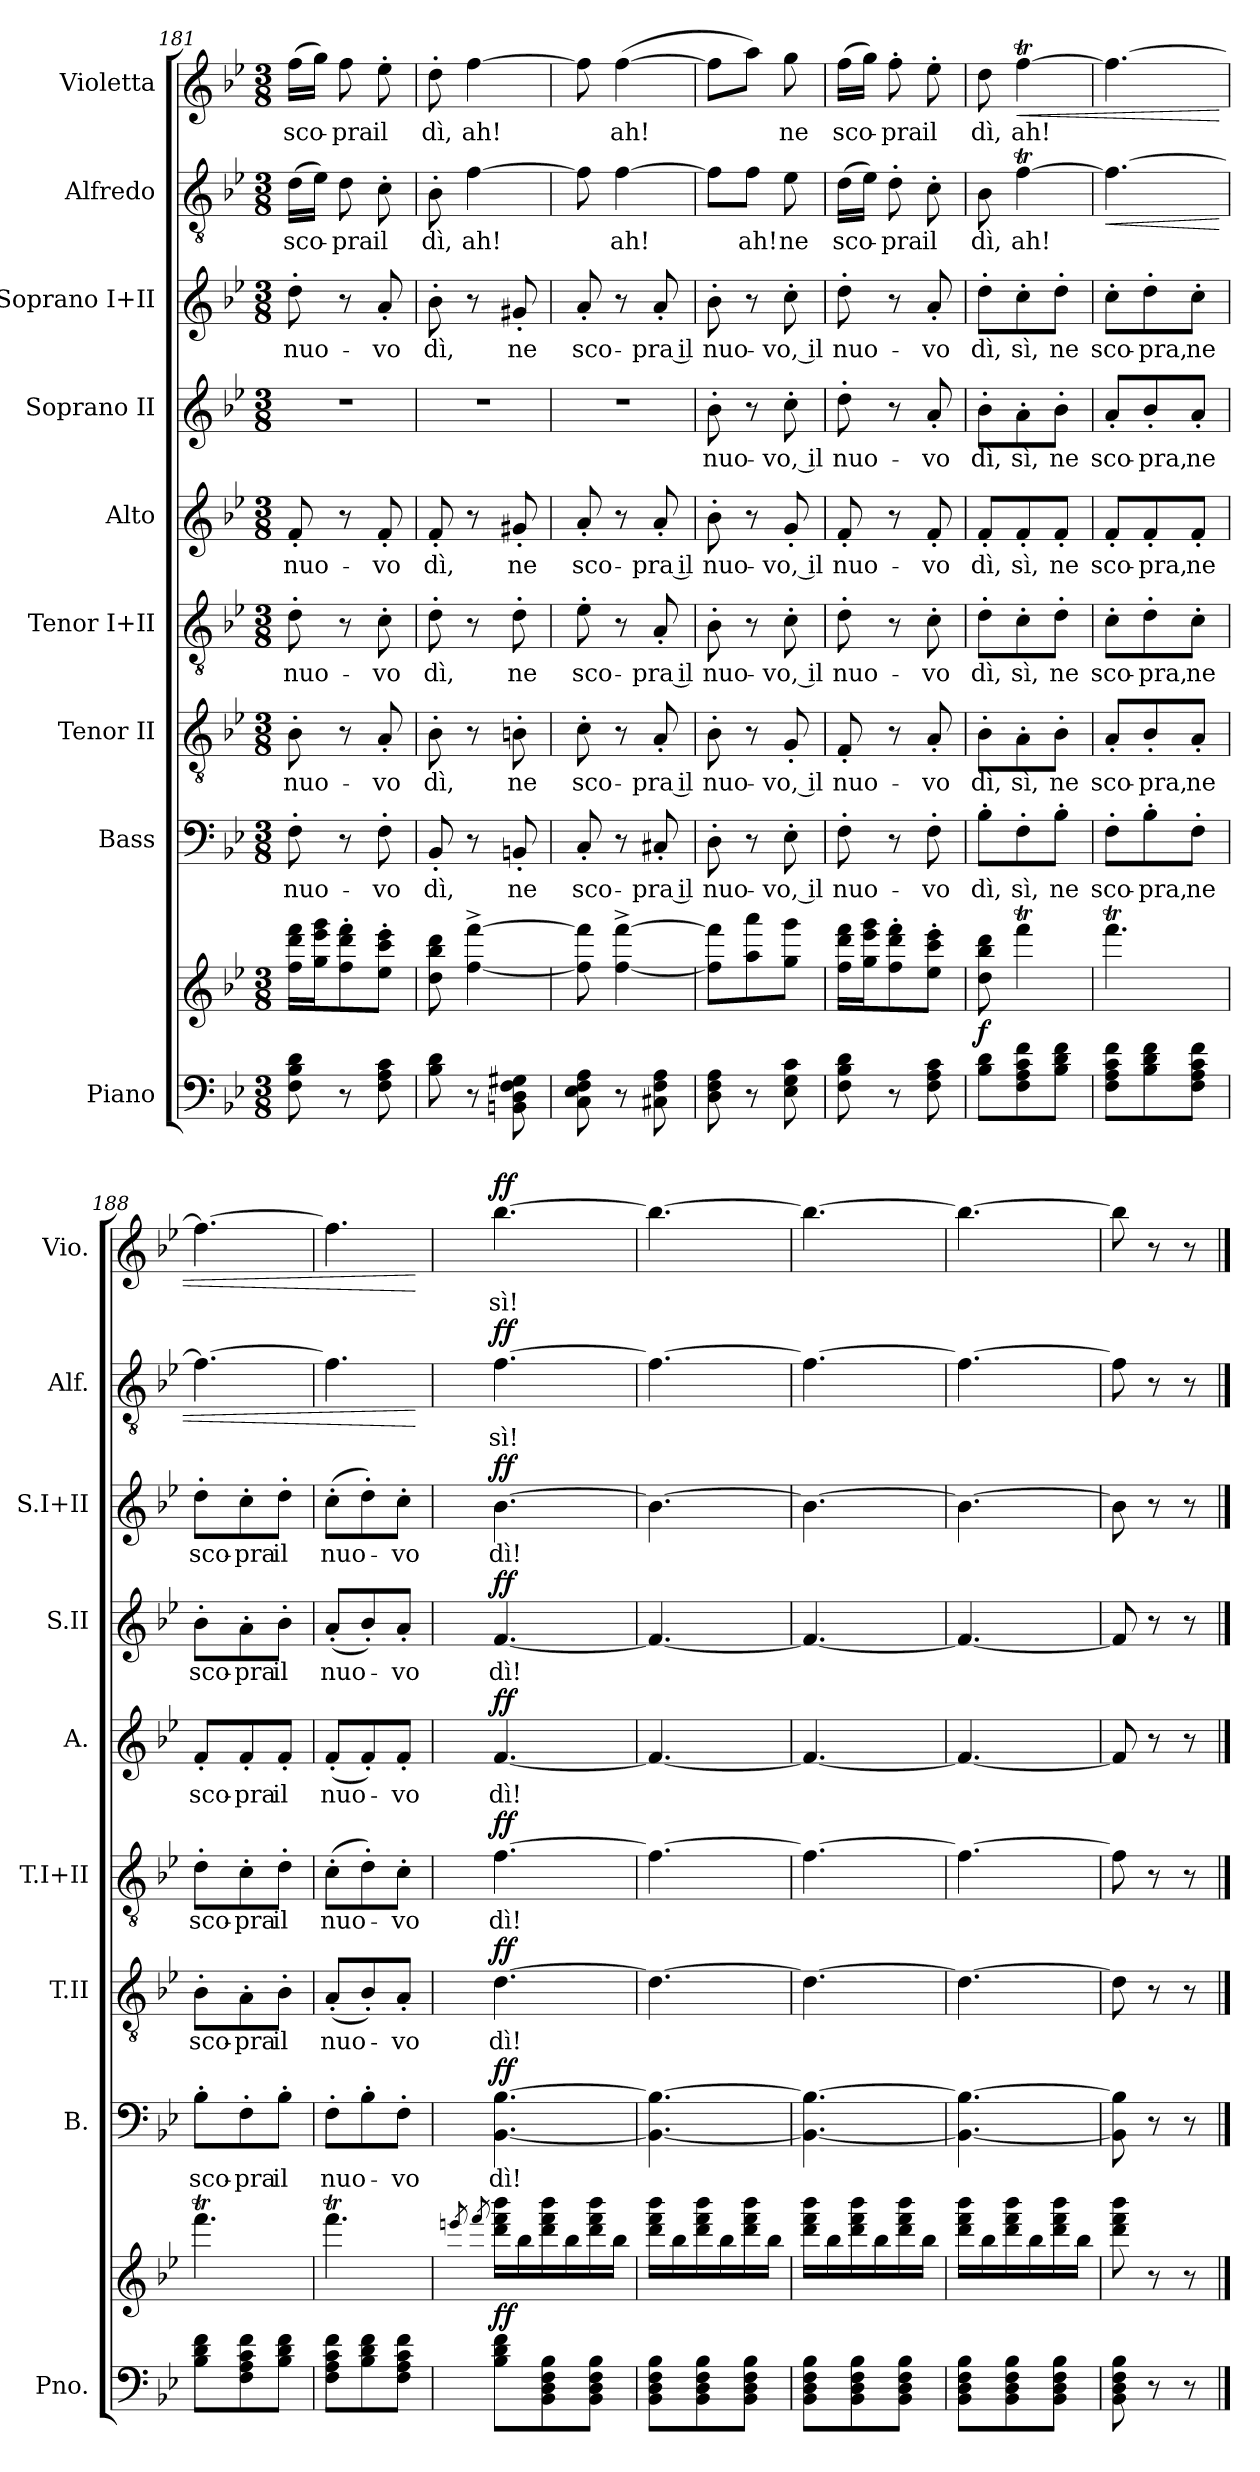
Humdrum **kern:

**kern	**kern	**dynam	**kern	**text	**dynam	**kern	**text	**dynam	**kern	**text	**dynam	**kern	**text	**dynam	**kern	**text	**dynam	**kern	**text	**dynam	**kern	**text	**dynam	**kern	**text	**dynam
*part9	*part9	*part9	*part8	*part8	*part8	*part7	*part7	*part7	*part6	*part6	*part6	*part5	*part5	*part5	*part4	*part4	*part4	*part3	*part3	*part3	*part2	*part2	*part2	*part1	*part1	*part1
*staff10	*staff9	*staff9/10	*staff8	*staff8	*staff8	*staff7	*staff7	*staff7	*staff6	*staff6	*staff6	*staff5	*staff5	*staff5	*staff4	*staff4	*staff4	*staff3	*staff3	*staff3	*staff2	*staff2	*staff2	*staff1	*staff1	*staff1
*I"Piano	*	*	*I"Bass	*	*	*I"Tenor II	*	*	*I"Tenor I+II	*	*	*I"Alto	*	*	*I"Soprano II	*	*	*I"Soprano I+II	*	*	*I"Alfredo	*	*	*I"Violetta	*	*
*I'Pno.	*	*	*I'B.	*	*	*I'T.II	*	*	*I'T.I+II	*	*	*I'A.	*	*	*I'S.II	*	*	*I'S.I+II	*	*	*I'Alf.	*	*	*I'Vio.	*	*
*clefF4	*clefG2	*	*clefF4	*	*	*clefGv2	*	*	*clefGv2	*	*	*clefG2	*	*	*clefG2	*	*	*clefG2	*	*	*clefGv2	*	*	*clefG2	*	*
*k[b-e-]	*k[b-e-]	*	*k[b-e-]	*	*	*k[b-e-]	*	*	*k[b-e-]	*	*	*k[b-e-]	*	*	*k[b-e-]	*	*	*k[b-e-]	*	*	*k[b-e-]	*	*	*k[b-e-]	*	*
*M3/8	*M3/8	*	*M3/8	*	*	*M3/8	*	*	*M3/8	*	*	*M3/8	*	*	*M3/8	*	*	*M3/8	*	*	*M3/8	*	*	*M3/8	*	*
=181	=181	=181	=181	=181	=181	=181	=181	=181	=181	=181	=181	=181	=181	=181	=181	=181	=181	=181	=181	=181	=181	=181	=181	=181	=181	=181
8F\ 8B-\ 8d\	16ff\ 16ddd\ 16fff\LL	.	8F'\	nuo-	.	8B-'\	nuo-	.	8d'\	nuo-	.	8f'/	nuo-	.	4.r	.	.	8dd'\	nuo-	.	(16d\LL	sco-	.	(16ff\LL	sco-	.
.	16gg\ 16eee-\ 16ggg\J	.	.	.	.	.	.	.	.	.	.	.	.	.	.	.	.	.	.	.	16e-\JJ)	.	.	16gg\JJ)	.	.
8r	8ff\' 8ddd\' 8fff\'	.	8r	.	.	8r	.	.	8r	.	.	8r	.	.	.	.	.	8r	.	.	8d\	-pra	.	8ff\	-pra	.
8F\ 8A\ 8c\	8ee-\' 8ccc\' 8eee-\'J	.	8F'\	-vo	.	8A'/	-vo	.	8c'\	-vo	.	8f'/	-vo	.	.	.	.	8a'/	-vo	.	8c'\	il	.	8ee-'\	il	.
=182	=182	=182	=182	=182	=182	=182	=182	=182	=182	=182	=182	=182	=182	=182	=182	=182	=182	=182	=182	=182	=182	=182	=182	=182	=182	=182
8B-\ 8d\	8dd\ 8bb-\ 8ddd\	.	8BB-'/	dì,	.	8B-'\	dì,	.	8d'\	dì,	.	8f'/	dì,	.	4.r	.	.	8b-'\	dì,	.	8B-'\	dì,	.	8dd'\	dì,	.
8r	[4ff\^ [4fff\^	.	8r	.	.	8r	.	.	8r	.	.	8r	.	.	.	.	.	8r	.	.	[4f\	ah!	.	[4ff\	ah!	.
8BBn\ 8D\ 8F\ 8G#X\	.	.	8BBn'/	ne	.	8Bn'\	ne	.	8d'\	ne	.	8g#X'/	ne	.	.	.	.	8g#X'/	ne	.	.	.	.	.	.	.
=183	=183	=183	=183	=183	=183	=183	=183	=183	=183	=183	=183	=183	=183	=183	=183	=183	=183	=183	=183	=183	=183	=183	=183	=183	=183	=183
8C\ 8E-\ 8F\ 8A\	8ff\] 8fff\]	.	8C'/	sco-	.	8c'\	sco-	.	8e-'\	sco-	.	8a'/	sco-	.	4.r	.	.	8a'/	sco-	.	8f\]	.	.	8ff\]	.	.
8r	[4ff\^ [4fff\^	.	8r	.	.	8r	.	.	8r	.	.	8r	.	.	.	.	.	8r	.	.	[4f\	ah!	.	([4ff\	ah!	.
8C#X\ 8F\ 8A\	.	.	8C#X'/	pra il	.	8A'/	pra il	.	8A'/	pra il	.	8a'/	pra il	.	.	.	.	8a'/	pra il	.	.	.	.	.	.	.
=184	=184	=184	=184	=184	=184	=184	=184	=184	=184	=184	=184	=184	=184	=184	=184	=184	=184	=184	=184	=184	=184	=184	=184	=184	=184	=184
8D\ 8F\ 8A\	8ff\] 8fff\]L	.	8D'\	nuo-	.	8B-'\	nuo-	.	8B-'\	nuo-	.	8b-'\	nuo-	.	8b-'\	nuo-	.	8b-'\	nuo-	.	8f\L]	.	.	8ff\L]	.	.
8r	8aa\ 8aaa\	.	8r	.	.	8r	.	.	8r	.	.	8r	.	.	8r	.	.	8r	.	.	8f\J	ah!	.	8aa\J)	.	.
8E-\ 8G\ 8c\	8gg\ 8ggg\J	.	8E-'\	vo, il	.	8G'/	vo, il	.	8c'\	vo, il	.	8g'/	vo, il	.	8cc'\	vo, il	.	8cc'\	vo, il	.	8e-\	ne	.	8gg\	ne	.
=185	=185	=185	=185	=185	=185	=185	=185	=185	=185	=185	=185	=185	=185	=185	=185	=185	=185	=185	=185	=185	=185	=185	=185	=185	=185	=185
8F\ 8B-\ 8d\	16ff\ 16ddd\ 16fff\LL	.	8F'\	nuo-	.	8F'/	nuo-	.	8d'\	nuo-	.	8f'/	nuo-	.	8dd'\	nuo-	.	8dd'\	nuo-	.	(16d\LL	sco-	.	(16ff\LL	sco-	.
.	16gg\ 16eee-\ 16ggg\J	.	.	.	.	.	.	.	.	.	.	.	.	.	.	.	.	.	.	.	16e-\JJ)	.	.	16gg\JJ)	.	.
8r	8ff\' 8ddd\' 8fff\'	.	8r	.	.	8r	.	.	8r	.	.	8r	.	.	8r	.	.	8r	.	.	8d'\	-pra	.	8ff'\	-pra	.
8F\ 8A\ 8c\	8ee-\' 8ccc\' 8eee-\'J	.	8F'\	-vo	.	8A'/	-vo	.	8c'\	-vo	.	8f'/	-vo	.	8a'/	-vo	.	8a'/	-vo	.	8c'\	il	.	8ee-'\	il	.
!!LO:PB:g=z
=186	=186	=186	=186	=186	=186	=186	=186	=186	=186	=186	=186	=186	=186	=186	=186	=186	=186	=186	=186	=186	=186	=186	=186	=186	=186	=186
!	!	!LO:DY:b	!	!	!	!	!	!	!	!	!	!	!	!	!	!	!	!	!	!	!	!	!	!	!	!
8B-\ 8d\L	8dd\ 8bb-\ 8ddd\	f	8B-'\L	dì,	.	8B-'\L	dì,	.	8d'\L	dì,	.	8f'/L	dì,	.	8b-'\L	dì,	.	8dd'\L	dì,	.	8B-\	dì,	.	8dd\	dì,	.
!	!	!	!	!	!	!	!	!	!	!	!	!	!	!	!	!	!	!	!	!	!	!	!	!	!	!LO:HP:b
8F\ 8A\ 8c\ 8f\	4fffT\	.	8F'\	sì,	.	8A'\	sì,	.	8c'\	sì,	.	8f'/	sì,	.	8a'\	sì,	.	8cc'\	sì,	.	[4fT\	ah!	.	[4ffT\	ah!	<
8B-\ 8d\ 8f\J	.	.	8B-'\J	ne	.	8B-'\J	ne	.	8d'\J	ne	.	8f'/J	ne	.	8b-'\J	ne	.	8dd'\J	ne	.	.	.	.	.	.	.
=187	=187	=187	=187	=187	=187	=187	=187	=187	=187	=187	=187	=187	=187	=187	=187	=187	=187	=187	=187	=187	=187	=187	=187	=187	=187	=187
!	!	!	!	!	!	!	!	!	!	!	!	!	!	!	!	!	!	!	!	!	!	!	!LO:HP:b	!	!	!
8F\ 8A\ 8c\ 8f\L	4.fffT\	.	8F'\L	sco-	.	8A'/L	sco-	.	8c'\L	sco-	.	8f'/L	sco-	.	8a'/L	sco-	.	8cc'\L	sco-	.	4.f\_	.	<	4.ff\_	.	.
8B-\ 8d\ 8f\	.	.	8B-'\	-pra,	.	8B-'/	-pra,	.	8d'\	-pra,	.	8f'/	-pra,	.	8b-'/	-pra,	.	8dd'\	-pra,	.	.	.	.	.	.	.
8F\ 8A\ 8c\ 8f\J	.	.	8F'\J	ne	.	8A'/J	ne	.	8c'\J	ne	.	8f'/J	ne	.	8a'/J	ne	.	8cc'\J	ne	.	.	.	.	.	.	.
=188	=188	=188	=188	=188	=188	=188	=188	=188	=188	=188	=188	=188	=188	=188	=188	=188	=188	=188	=188	=188	=188	=188	=188	=188	=188	=188
8B-\ 8d\ 8f\L	4.fffT\	.	8B-'\L	sco-	.	8B-'\L	sco-	.	8d'\L	sco-	.	8f'/L	sco-	.	8b-'\L	sco-	.	8dd'\L	sco-	.	4.f\_	.	.	4.ff\_	.	.
8F\ 8A\ 8c\ 8f\	.	.	8F'\	-pra	.	8A'\	-pra	.	8c'\	-pra	.	8f'/	-pra	.	8a'\	-pra	.	8cc'\	-pra	.	.	.	.	.	.	.
8B-\ 8d\ 8f\J	.	.	8B-'\J	il	.	8B-'\J	il	.	8d'\J	il	.	8f'/J	il	.	8b-'\J	il	.	8dd'\J	il	.	.	.	.	.	.	.
=189	=189	=189	=189	=189	=189	=189	=189	=189	=189	=189	=189	=189	=189	=189	=189	=189	=189	=189	=189	=189	=189	=189	=189	=189	=189	=189
8F\ 8A\ 8c\ 8f\L	4.fffT\	.	8F'\L	nuo-	.	(8A'/L	nuo-	.	(8c'\L	nuo-	.	(8f'/L	nuo-	.	(8a'/L	nuo-	.	(8cc'\L	nuo-	.	4.f\]	.	.	4.ff\]	.	.
8B-\ 8d\ 8f\	.	.	8B-'\	.	.	8B-'/)	.	.	8d'\)	.	.	8f'/)	.	.	8b-'/)	.	.	8dd'\)	.	.	.	.	.	.	.	.
8F\ 8A\ 8c\ 8f\J	.	.	8F'\J	-vo	.	8A'/J	-vo	.	8c'\J	-vo	.	8f'/J	-vo	.	8a'/J	-vo	.	8cc'\J	-vo	.	.	.	.	.	.	.
.	.	.	.	.	.	.	.	.	.	.	.	.	.	.	.	.	.	.	.	.	.	.	[	.	.	[
=190	=190	=190	=190	=190	=190	=190	=190	=190	=190	=190	=190	=190	=190	=190	=190	=190	=190	=190	=190	=190	=190	=190	=190	=190	=190	=190
.	8qeeen/	.	.	.	.	.	.	.	.	.	.	.	.	.	.	.	.	.	.	.	.	.	.	.	.	.
.	8qfff/	.	.	.	.	.	.	.	.	.	.	.	.	.	.	.	.	.	.	.	.	.	.	.	.	.
!	!	!LO:DY:b	!	!	!LO:DY:a	!	!	!LO:DY:a	!	!	!LO:DY:a	!	!	!LO:DY:a	!	!	!LO:DY:a	!	!	!LO:DY:a	!	!	!LO:DY:a	!	!	!LO:DY:a
8B-\ 8d\ 8f\L	16ddd\ 16fff\ 16bbb-\LL	ff	[4.BB-\ [4.B-\	dì!	ff	[4.d\	dì!	ff	[4.f\	dì!	ff	[4.f/	dì!	ff	[4.f/	dì!	ff	[4.b-\	dì!	ff	[4.f\	sì!	ff	[4.bb-\	sì!	ff
.	16bb-\	.	.	.	.	.	.	.	.	.	.	.	.	.	.	.	.	.	.	.	.	.	.	.	.	.
8BB-\ 8D\ 8F\ 8B-\	16ddd\ 16fff\ 16bbb-\	.	.	.	.	.	.	.	.	.	.	.	.	.	.	.	.	.	.	.	.	.	.	.	.	.
.	16bb-\	.	.	.	.	.	.	.	.	.	.	.	.	.	.	.	.	.	.	.	.	.	.	.	.	.
8BB-\ 8D\ 8F\ 8B-\J	16ddd\ 16fff\ 16bbb-\	.	.	.	.	.	.	.	.	.	.	.	.	.	.	.	.	.	.	.	.	.	.	.	.	.
.	16bb-\JJ	.	.	.	.	.	.	.	.	.	.	.	.	.	.	.	.	.	.	.	.	.	.	.	.	.
=191	=191	=191	=191	=191	=191	=191	=191	=191	=191	=191	=191	=191	=191	=191	=191	=191	=191	=191	=191	=191	=191	=191	=191	=191	=191	=191
8BB-\ 8D\ 8F\ 8B-\L	16ddd\ 16fff\ 16bbb-\LL	.	4.BB-\_ 4.B-\_	.	.	4.d\_	.	.	4.f\_	.	.	4.f/_	.	.	4.f/_	.	.	4.b-\_	.	.	4.f\_	.	.	4.bb-\_	.	.
.	16bb-\	.	.	.	.	.	.	.	.	.	.	.	.	.	.	.	.	.	.	.	.	.	.	.	.	.
8BB-\ 8D\ 8F\ 8B-\	16ddd\ 16fff\ 16bbb-\	.	.	.	.	.	.	.	.	.	.	.	.	.	.	.	.	.	.	.	.	.	.	.	.	.
.	16bb-\	.	.	.	.	.	.	.	.	.	.	.	.	.	.	.	.	.	.	.	.	.	.	.	.	.
8BB-\ 8D\ 8F\ 8B-\J	16ddd\ 16fff\ 16bbb-\	.	.	.	.	.	.	.	.	.	.	.	.	.	.	.	.	.	.	.	.	.	.	.	.	.
.	16bb-\JJ	.	.	.	.	.	.	.	.	.	.	.	.	.	.	.	.	.	.	.	.	.	.	.	.	.
=192	=192	=192	=192	=192	=192	=192	=192	=192	=192	=192	=192	=192	=192	=192	=192	=192	=192	=192	=192	=192	=192	=192	=192	=192	=192	=192
8BB-\ 8D\ 8F\ 8B-\L	16ddd\ 16fff\ 16bbb-\LL	.	4.BB-\_ 4.B-\_	.	.	4.d\_	.	.	4.f\_	.	.	4.f/_	.	.	4.f/_	.	.	4.b-\_	.	.	4.f\_	.	.	4.bb-\_	.	.
.	16bb-\	.	.	.	.	.	.	.	.	.	.	.	.	.	.	.	.	.	.	.	.	.	.	.	.	.
8BB-\ 8D\ 8F\ 8B-\	16ddd\ 16fff\ 16bbb-\	.	.	.	.	.	.	.	.	.	.	.	.	.	.	.	.	.	.	.	.	.	.	.	.	.
.	16bb-\	.	.	.	.	.	.	.	.	.	.	.	.	.	.	.	.	.	.	.	.	.	.	.	.	.
8BB-\ 8D\ 8F\ 8B-\J	16ddd\ 16fff\ 16bbb-\	.	.	.	.	.	.	.	.	.	.	.	.	.	.	.	.	.	.	.	.	.	.	.	.	.
.	16bb-\JJ	.	.	.	.	.	.	.	.	.	.	.	.	.	.	.	.	.	.	.	.	.	.	.	.	.
=193	=193	=193	=193	=193	=193	=193	=193	=193	=193	=193	=193	=193	=193	=193	=193	=193	=193	=193	=193	=193	=193	=193	=193	=193	=193	=193
8BB-\ 8D\ 8F\ 8B-\L	16ddd\ 16fff\ 16bbb-\LL	.	4.BB-\_ 4.B-\_	.	.	4.d\_	.	.	4.f\_	.	.	4.f/_	.	.	4.f/_	.	.	4.b-\_	.	.	4.f\_	.	.	4.bb-\_	.	.
.	16bb-\	.	.	.	.	.	.	.	.	.	.	.	.	.	.	.	.	.	.	.	.	.	.	.	.	.
8BB-\ 8D\ 8F\ 8B-\	16ddd\ 16fff\ 16bbb-\	.	.	.	.	.	.	.	.	.	.	.	.	.	.	.	.	.	.	.	.	.	.	.	.	.
.	16bb-\	.	.	.	.	.	.	.	.	.	.	.	.	.	.	.	.	.	.	.	.	.	.	.	.	.
8BB-\ 8D\ 8F\ 8B-\J	16ddd\ 16fff\ 16bbb-\	.	.	.	.	.	.	.	.	.	.	.	.	.	.	.	.	.	.	.	.	.	.	.	.	.
.	16bb-\JJ	.	.	.	.	.	.	.	.	.	.	.	.	.	.	.	.	.	.	.	.	.	.	.	.	.
=194	=194	=194	=194	=194	=194	=194	=194	=194	=194	=194	=194	=194	=194	=194	=194	=194	=194	=194	=194	=194	=194	=194	=194	=194	=194	=194
8BB-\ 8D\ 8F\ 8B-\	8ddd\ 8fff\ 8bbb-\	.	8BB-\] 8B-\]	.	.	8d\]	.	.	8f\]	.	.	8f/]	.	.	8f/]	.	.	8b-\]	.	.	8f\]	.	.	8bb-\]	.	.
8r	8r	.	8r	.	.	8r	.	.	8r	.	.	8r	.	.	8r	.	.	8r	.	.	8r	.	.	8r	.	.
8r	8r	.	8r	.	.	8r	.	.	8r	.	.	8r	.	.	8r	.	.	8r	.	.	8r	.	.	8r	.	.
==	==	==	==	==	==	==	==	==	==	==	==	==	==	==	==	==	==	==	==	==	==	==	==	==	==	==
*-	*-	*-	*-	*-	*-	*-	*-	*-	*-	*-	*-	*-	*-	*-	*-	*-	*-	*-	*-	*-	*-	*-	*-	*-	*-	*-
